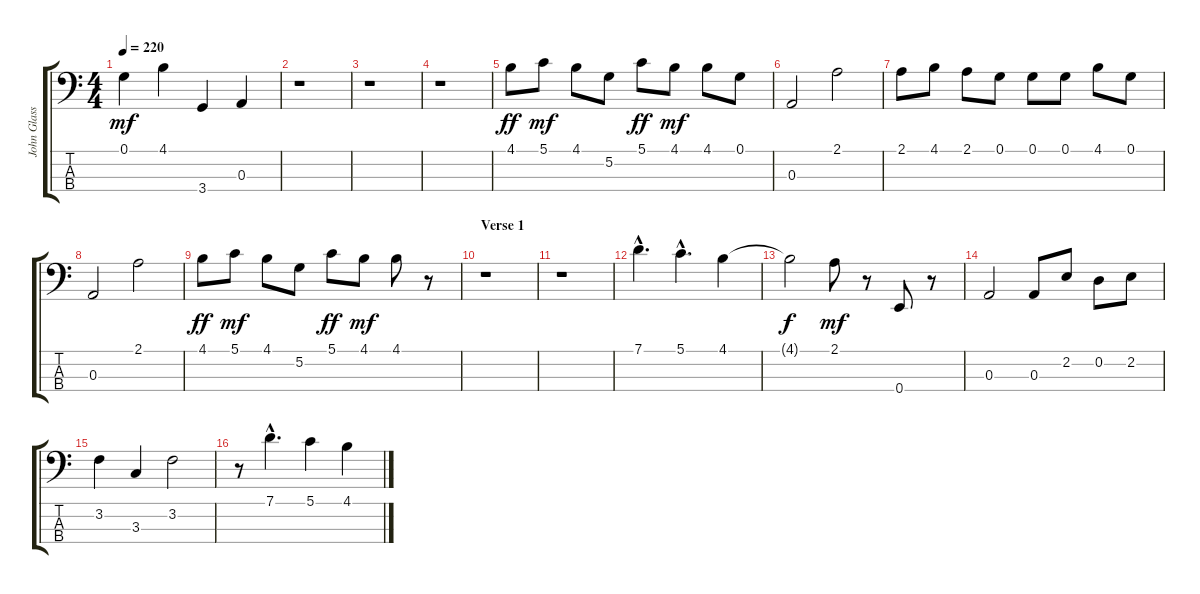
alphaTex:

\track ("John Glasscock (Bass)" "John Glass") {instrument fretlessbass}
\staff {score tabs}
\tuning (G2 D2 A1 E1) {hide}
\ts (4 4)
\tempo 220
\clef f4
\ks c
0.1.4{dy mf} 4.1.4 3.4.4 0.3.4 |
r.1 |
r.1 |
r.1 |
4.1.8{dy ff instrument electricbassfinger} 5.1.8{dy mf} 4.1.8 5.2.8 5.1.8{dy ff} 4.1.8{dy mf} 4.1.8 0.1.8 |
0.3.2 2.1.2 |
2.1.8 4.1.8 2.1.8 0.1.8 0.1.8 0.1.8 4.1.8 0.1.8 |
0.3.2 2.1.2 |
4.1.8{dy ff} 5.1.8{dy mf} 4.1.8 5.2.8 5.1.8{dy ff} 4.1.8{dy mf} 4.1.8 r.8 |
\section ("" "Verse 1")
r.1 |
r.1 |
7.1{hac}.4{d} 5.1{hac}.4{d} 4.1.4 |
4.1{t}.2{dy f} 2.1.8{dy mf} r.8 0.4.8 r.8 |
0.3.2 0.3.8 2.2.8 0.2.8 2.2.8 |
3.2.4 3.3.4 3.2.2 |
r.8 7.1{hac}.4{d} 5.1.4 4.1.4
